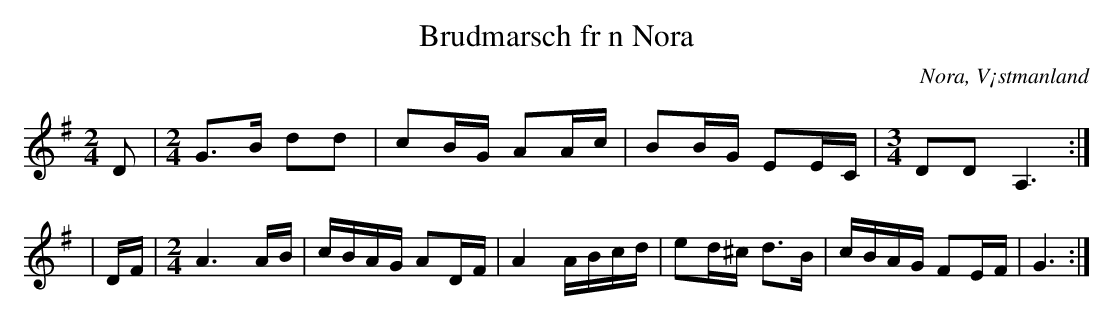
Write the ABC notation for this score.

X:1
T:Brudmarsch fr n Nora
O:Nora, V¡stmanland
M:2/4
L:1/16
K:G
D2 | [M:2/4] G3B d2d2 | c2BG A2Ac | B2BG E2EC | [M:3/4] D2D2 A,6 :|
| DF |[M:2/4] A6 AB | cBAG A2DF | A4 ABcd | e2d^c d3B | cBAG F2EF | G6 :|
